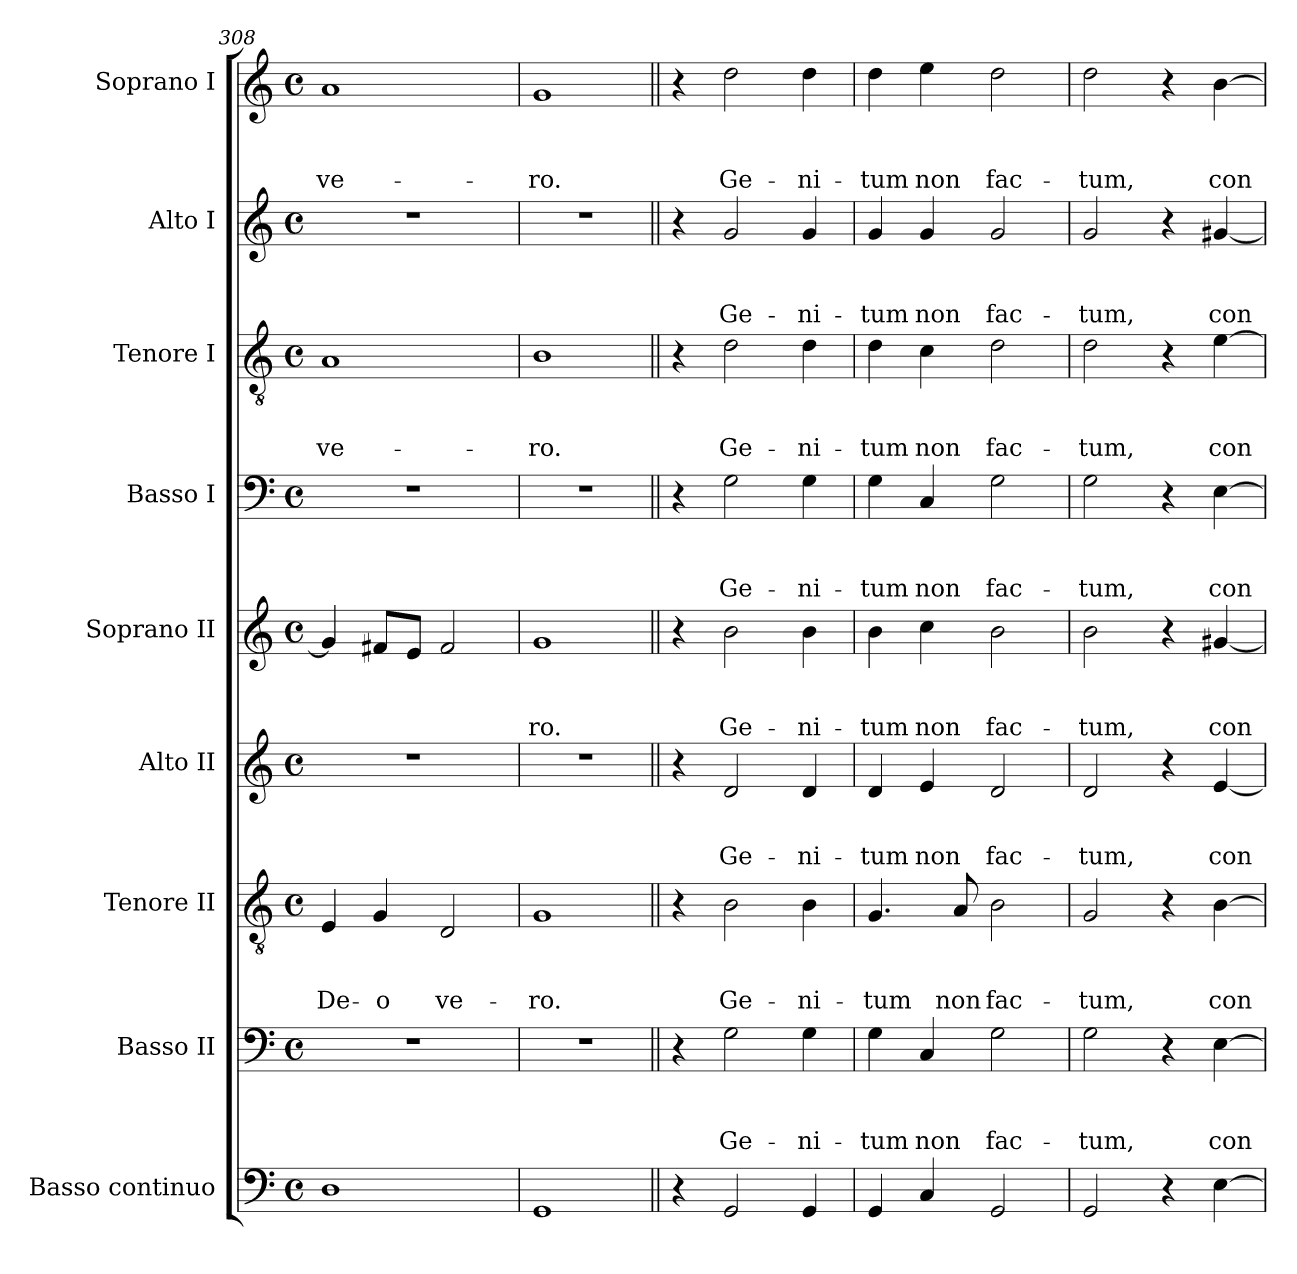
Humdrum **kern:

**kern	**kern	**text	**text	**text	**kern	**text	**text	**text	**kern	**text	**text	**text	**kern	**text	**text	**text	**kern	**text	**text	**text	**kern	**text	**text	**text	**kern	**text	**text	**text	**kern	**text	**text	**text
*part9	*part8	*part8	*part8	*part8	*part7	*part7	*part7	*part7	*part6	*part6	*part6	*part6	*part5	*part5	*part5	*part5	*part4	*part4	*part4	*part4	*part3	*part3	*part3	*part3	*part2	*part2	*part2	*part2	*part1	*part1	*part1	*part1
*staff9	*staff8	*staff8	*staff8	*staff8	*staff7	*staff7	*staff7	*staff7	*staff6	*staff6	*staff6	*staff6	*staff5	*staff5	*staff5	*staff5	*staff4	*staff4	*staff4	*staff4	*staff3	*staff3	*staff3	*staff3	*staff2	*staff2	*staff2	*staff2	*staff1	*staff1	*staff1	*staff1
*I"Basso continuo	*I"Basso II	*	*	*	*I"Tenore II	*	*	*	*I"Alto II	*	*	*	*I"Soprano II	*	*	*	*I"Basso I	*	*	*	*I"Tenore I	*	*	*	*I"Alto I	*	*	*	*I"Soprano I	*	*	*
*I'BC	*I'B 2	*	*	*	*I'T 2	*	*	*	*I'A 2	*	*	*	*I'S 2	*	*	*	*I'B 1	*	*	*	*I'T 1	*	*	*	*I'A 1	*	*	*	*I'S 1	*	*	*
*clefF4	*clefF4	*	*	*	*clefGv2	*	*	*	*clefG2	*	*	*	*clefG2	*	*	*	*clefF4	*	*	*	*clefGv2	*	*	*	*clefG2	*	*	*	*clefG2	*	*	*
*k[]	*k[]	*	*	*	*k[]	*	*	*	*k[]	*	*	*	*k[]	*	*	*	*k[]	*	*	*	*k[]	*	*	*	*k[]	*	*	*	*k[]	*	*	*
*C:	*C:	*	*	*	*C:	*	*	*	*C:	*	*	*	*C:	*	*	*	*C:	*	*	*	*C:	*	*	*	*C:	*	*	*	*C:	*	*	*
*M4/4	*M4/4	*	*	*	*M4/4	*	*	*	*M4/4	*	*	*	*M4/4	*	*	*	*M4/4	*	*	*	*M4/4	*	*	*	*M4/4	*	*	*	*M4/4	*	*	*
*met(c)	*met(c)	*	*	*	*met(c)	*	*	*	*met(c)	*	*	*	*met(c)	*	*	*	*met(c)	*	*	*	*met(c)	*	*	*	*met(c)	*	*	*	*met(c)	*	*	*
=308	=308	=308	=308	=308	=308	=308	=308	=308	=308	=308	=308	=308	=308	=308	=308	=308	=308	=308	=308	=308	=308	=308	=308	=308	=308	=308	=308	=308	=308	=308	=308	=308
!	!	!	!	!	!	!	!	!LO:LY:b	!	!	!	!	!	!	!	!	!	!	!	!	!	!	!	!LO:LY:b	!	!	!	!	!	!	!	!LO:LY:b
1D	1r	.	.	.	4E/	.	.	De-	1r	.	.	.	4g/]	.	.	.	1r	.	.	.	1A	.	.	ve-	1r	.	.	.	1a	.	.	ve-
!	!	!	!	!	!	!	!	!LO:LY:b	!	!	!	!	!	!	!	!	!	!	!	!	!	!	!	!	!	!	!	!	!	!	!	!
.	.	.	.	.	4G/	.	.	-o	.	.	.	.	8f#X/L	.	.	.	.	.	.	.	.	.	.	.	.	.	.	.	.	.	.	.
.	.	.	.	.	.	.	.	.	.	.	.	.	8e/J	.	.	.	.	.	.	.	.	.	.	.	.	.	.	.	.	.	.	.
!	!	!	!	!	!	!	!	!LO:LY:b	!	!	!	!	!	!	!	!	!	!	!	!	!	!	!	!	!	!	!	!	!	!	!	!
.	.	.	.	.	2D/	.	.	ve-	.	.	.	.	2f#/	.	.	.	.	.	.	.	.	.	.	.	.	.	.	.	.	.	.	.
=309	=309	=309	=309	=309	=309	=309	=309	=309	=309	=309	=309	=309	=309	=309	=309	=309	=309	=309	=309	=309	=309	=309	=309	=309	=309	=309	=309	=309	=309	=309	=309	=309
!	!	!	!	!	!	!	!	!LO:LY:b	!	!	!	!	!	!	!	!LO:LY:b	!	!	!	!	!	!	!	!LO:LY:b	!	!	!	!	!	!	!	!LO:LY:b
1GG	1r	.	.	.	1G	.	.	-ro.	1r	.	.	.	1g	.	.	-ro.	1r	.	.	.	1B	.	.	-ro.	1r	.	.	.	1g	.	.	-ro.
!!LO:PB:g=z
=310||	=310||	=310||	=310||	=310||	=310||	=310||	=310||	=310||	=310||	=310||	=310||	=310||	=310||	=310||	=310||	=310||	=310||	=310||	=310||	=310||	=310||	=310||	=310||	=310||	=310||	=310||	=310||	=310||	=310||	=310||	=310||	=310||
4r	4r	.	.	.	4r	.	.	.	4r	.	.	.	4r	.	.	.	4r	.	.	.	4r	.	.	.	4r	.	.	.	4r	.	.	.
!	!	!	!	!LO:LY:b	!	!	!	!LO:LY:b	!	!	!	!LO:LY:b	!	!	!	!LO:LY:b	!	!	!	!LO:LY:b	!	!	!	!LO:LY:b	!	!	!	!LO:LY:b	!	!	!	!LO:LY:b
2GG/	2G\	.	.	Ge-	2B\	.	.	Ge-	2d/	.	.	Ge-	2b\	.	.	Ge-	2G\	.	.	Ge-	2d\	.	.	Ge-	2g/	.	.	Ge-	2dd\	.	.	Ge-
!	!	!	!	!LO:LY:b	!	!	!	!LO:LY:b	!	!	!	!LO:LY:b	!	!	!	!LO:LY:b	!	!	!	!LO:LY:b	!	!	!	!LO:LY:b	!	!	!	!LO:LY:b	!	!	!	!LO:LY:b
4GG/	4G\	.	.	-ni-	4B\	.	.	-ni-	4d/	.	.	-ni-	4b\	.	.	-ni-	4G\	.	.	-ni-	4d\	.	.	-ni-	4g/	.	.	-ni-	4dd\	.	.	-ni-
=311	=311	=311	=311	=311	=311	=311	=311	=311	=311	=311	=311	=311	=311	=311	=311	=311	=311	=311	=311	=311	=311	=311	=311	=311	=311	=311	=311	=311	=311	=311	=311	=311
!	!	!	!	!LO:LY:b	!	!	!	!LO:LY:b	!	!	!	!LO:LY:b	!	!	!	!LO:LY:b	!	!	!	!LO:LY:b	!	!	!	!LO:LY:b	!	!	!	!LO:LY:b	!	!	!	!LO:LY:b
4GG/	4G\	.	.	-tum	4.G/	.	.	-tum	4d/	.	.	-tum	4b\	.	.	-tum	4G\	.	.	-tum	4d\	.	.	-tum	4g/	.	.	-tum	4dd\	.	.	-tum
!	!	!	!	!LO:LY:b	!	!	!	!	!	!	!	!LO:LY:b	!	!	!	!LO:LY:b	!	!	!	!LO:LY:b	!	!	!	!LO:LY:b	!	!	!	!LO:LY:b	!	!	!	!LO:LY:b
4C/	4C/	.	.	non	.	.	.	.	4e/	.	.	non	4cc\	.	.	non	4C/	.	.	non	4c\	.	.	non	4g/	.	.	non	4ee\	.	.	non
!	!	!	!	!	!	!	!	!LO:LY:b	!	!	!	!	!	!	!	!	!	!	!	!	!	!	!	!	!	!	!	!	!	!	!	!
.	.	.	.	.	8A/	.	.	non	.	.	.	.	.	.	.	.	.	.	.	.	.	.	.	.	.	.	.	.	.	.	.	.
!	!	!	!	!LO:LY:b	!	!	!	!LO:LY:b	!	!	!	!LO:LY:b	!	!	!	!LO:LY:b	!	!	!	!LO:LY:b	!	!	!	!LO:LY:b	!	!	!	!LO:LY:b	!	!	!	!LO:LY:b
2GG/	2G\	.	.	fac-	2B\	.	.	fac-	2d/	.	.	fac-	2b\	.	.	fac-	2G\	.	.	fac-	2d\	.	.	fac-	2g/	.	.	fac-	2dd\	.	.	fac-
=312	=312	=312	=312	=312	=312	=312	=312	=312	=312	=312	=312	=312	=312	=312	=312	=312	=312	=312	=312	=312	=312	=312	=312	=312	=312	=312	=312	=312	=312	=312	=312	=312
!	!	!	!	!LO:LY:b	!	!	!	!LO:LY:b	!	!	!	!LO:LY:b	!	!	!	!LO:LY:b	!	!	!	!LO:LY:b	!	!	!	!LO:LY:b	!	!	!	!LO:LY:b	!	!	!	!LO:LY:b
2GG/	2G\	.	.	-tum,	2G/	.	.	-tum,	2d/	.	.	-tum,	2b\	.	.	-tum,	2G\	.	.	-tum,	2d\	.	.	-tum,	2g/	.	.	-tum,	2dd\	.	.	-tum,
4r	4r	.	.	.	4r	.	.	.	4r	.	.	.	4r	.	.	.	4r	.	.	.	4r	.	.	.	4r	.	.	.	4r	.	.	.
!	!	!	!	!LO:LY:b	!	!	!	!LO:LY:b	!	!	!	!LO:LY:b	!	!	!	!LO:LY:b	!	!	!	!LO:LY:b	!	!	!	!LO:LY:b	!	!	!	!LO:LY:b	!	!	!	!LO:LY:b
[4E\	[4E\	.	.	con-	[4B\	.	.	con-	[4e/	.	.	con-	[4g#X/	.	.	con-	[4E\	.	.	con-	[4e\	.	.	con-	[4g#X/	.	.	con-	[4b\	.	.	con-
=	=	=	=	=	=	=	=	=	=	=	=	=	=	=	=	=	=	=	=	=	=	=	=	=	=	=	=	=	=	=	=	=
*-	*-	*-	*-	*-	*-	*-	*-	*-	*-	*-	*-	*-	*-	*-	*-	*-	*-	*-	*-	*-	*-	*-	*-	*-	*-	*-	*-	*-	*-	*-	*-	*-
